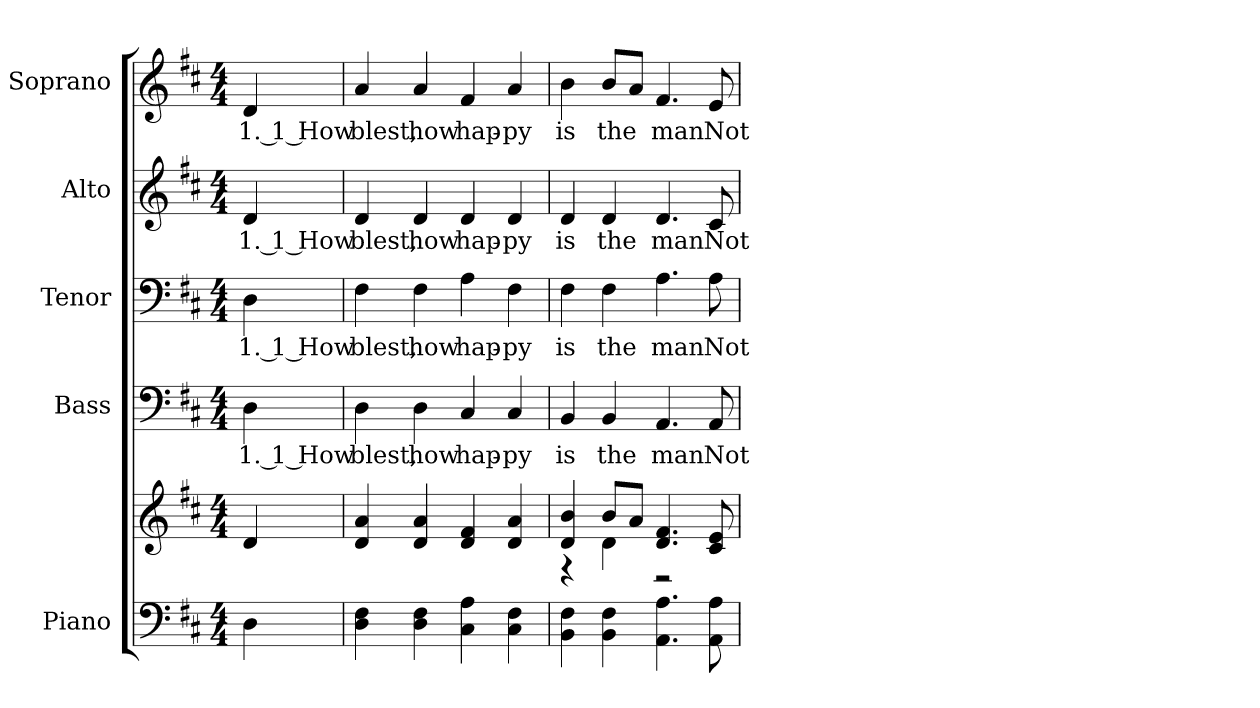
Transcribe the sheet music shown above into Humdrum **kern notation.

**kern	**kern	**kern	**text	**kern	**text	**kern	**text	**kern	**text
*part5	*part5	*part4	*part4	*part3	*part3	*part2	*part2	*part1	*part1
*staff6	*staff5	*staff4	*staff4	*staff3	*staff3	*staff2	*staff2	*staff1	*staff1
*I"Piano	*	*I"Bass	*	*I"Tenor	*	*I"Alto	*	*I"Soprano	*
*I'Pno.	*	*I'B.	*	*	*	*I'A.	*	*I'S.	*
!!LO:PB:g=z
*clefF4	*clefG2	*clefF4	*	*clefF4	*	*clefG2	*	*clefG2	*
*k[f#c#]	*k[f#c#]	*k[f#c#]	*	*k[f#c#]	*	*k[f#c#]	*	*k[f#c#]	*
*D:	*D:	*D:	*	*D:	*	*D:	*	*D:	*
*M4/4	*M4/4	*M4/4	*	*M4/4	*	*M4/4	*	*M4/4	*
*MM135	*MM135	*MM135	*	*MM135	*	*MM135	*	*MM135	*
=1	=1	=1	=1	=1	=1	=1	=1	=1	=1
!	!	!	!LO:LY:b:color=#000000	!	!	!	!	!	!
!	!	!	!	!	!LO:LY:b:color=#000000	!	!	!	!
!	!	!	!	!	!	!	!LO:LY:b:color=#000000	!	!
!	!	!	!	!	!	!	!	!	!LO:LY:b:color=#000000
4Di\	4di/	4Di\	1. 1 How	4Di\	1. 1 How	4di/	1. 1 How	4di/	1. 1 How
=2	=2	=2	=2	=2	=2	=2	=2	=2	=2
!	!	!	!LO:LY:b:color=#000000	!	!	!	!	!	!
!	!	!	!	!	!LO:LY:b:color=#000000	!	!	!	!
!	!	!	!	!	!	!	!LO:LY:b:color=#000000	!	!
!	!	!	!	!	!	!	!	!	!LO:LY:b:color=#000000
4Di\ 4F#i	4di/ 4ai	4Di\	blest,	4F#i\	blest,	4di/	blest,	4ai/	blest,
!	!	!	!LO:LY:b:color=#000000	!	!	!	!	!	!
!	!	!	!	!	!LO:LY:b:color=#000000	!	!	!	!
!	!	!	!	!	!	!	!LO:LY:b:color=#000000	!	!
!	!	!	!	!	!	!	!	!	!LO:LY:b:color=#000000
4Di\ 4F#i	4di/ 4ai	4Di\	how	4F#i\	how	4di/	how	4ai/	how
!	!	!	!LO:LY:b:color=#000000	!	!	!	!	!	!
!	!	!	!	!	!LO:LY:b:color=#000000	!	!	!	!
!	!	!	!	!	!	!	!LO:LY:b:color=#000000	!	!
!	!	!	!	!	!	!	!	!	!LO:LY:b:color=#000000
4C#i\ 4Ai	4di/ 4f#i	4C#i/	hap-	4Ai\	hap-	4di/	hap-	4f#i/	hap-
!	!	!	!LO:LY:b:color=#000000	!	!	!	!	!	!
!	!	!	!	!	!LO:LY:b:color=#000000	!	!	!	!
!	!	!	!	!	!	!	!LO:LY:b:color=#000000	!	!
!	!	!	!	!	!	!	!	!	!LO:LY:b:color=#000000
4C#i\ 4F#i	4di/ 4ai	4C#i/	-py	4F#i\	-py	4di/	-py	4ai/	-py
=3	=3	=3	=3	=3	=3	=3	=3	=3	=3
*	*^	*	*	*	*	*	*	*	*
!	!	!	!	!LO:LY:b:color=#000000	!	!	!	!	!	!
!	!	!	!	!	!	!LO:LY:b:color=#000000	!	!	!	!
!	!	!	!	!	!	!	!	!LO:LY:b:color=#000000	!	!
!	!	!	!	!	!	!	!	!	!	!LO:LY:b:color=#000000
4BBi\ 4F#i	4di/ 4bi	4r	4BBi/	is	4F#i\	is	4di/	is	4bi\	is
!	!	!	!	!LO:LY:b:color=#000000	!	!	!	!	!	!
!	!	!	!	!	!	!LO:LY:b:color=#000000	!	!	!	!
!	!	!	!	!	!	!	!	!LO:LY:b:color=#000000	!	!
!	!	!	!	!	!	!	!	!	!	!LO:LY:b:color=#000000
4BBi\ 4F#i	8bi/L	4di\	4BBi/	the	4F#i\	the	4di/	the	8bi/L	the
.	8ai/J	.	.	.	.	.	.	.	8ai/J	.
!	!	!	!	!LO:LY:b:color=#000000	!	!	!	!	!	!
!	!	!	!	!	!	!LO:LY:b:color=#000000	!	!	!	!
!	!	!	!	!	!	!	!	!LO:LY:b:color=#000000	!	!
!	!	!	!	!	!	!	!	!	!	!LO:LY:b:color=#000000
4.AAi\ 4.Ai	4.di/ 4.f#i	2r	4.AAi/	man	4.Ai\	man	4.di/	man	4.f#i/	man
!	!	!	!	!LO:LY:b:color=#000000	!	!	!	!	!	!
!	!	!	!	!	!	!LO:LY:b:color=#000000	!	!	!	!
!	!	!	!	!	!	!	!	!LO:LY:b:color=#000000	!	!
!	!	!	!	!	!	!	!	!	!	!LO:LY:b:color=#000000
8AAi\ 8Ai	8c#i/ 8ei	.	8AAi/	Not	8Ai\	Not	8c#i/	Not	8ei/	Not
*	*v	*v	*	*	*	*	*	*	*	*
=	=	=	=	=	=	=	=	=	=
*-	*-	*-	*-	*-	*-	*-	*-	*-	*-
